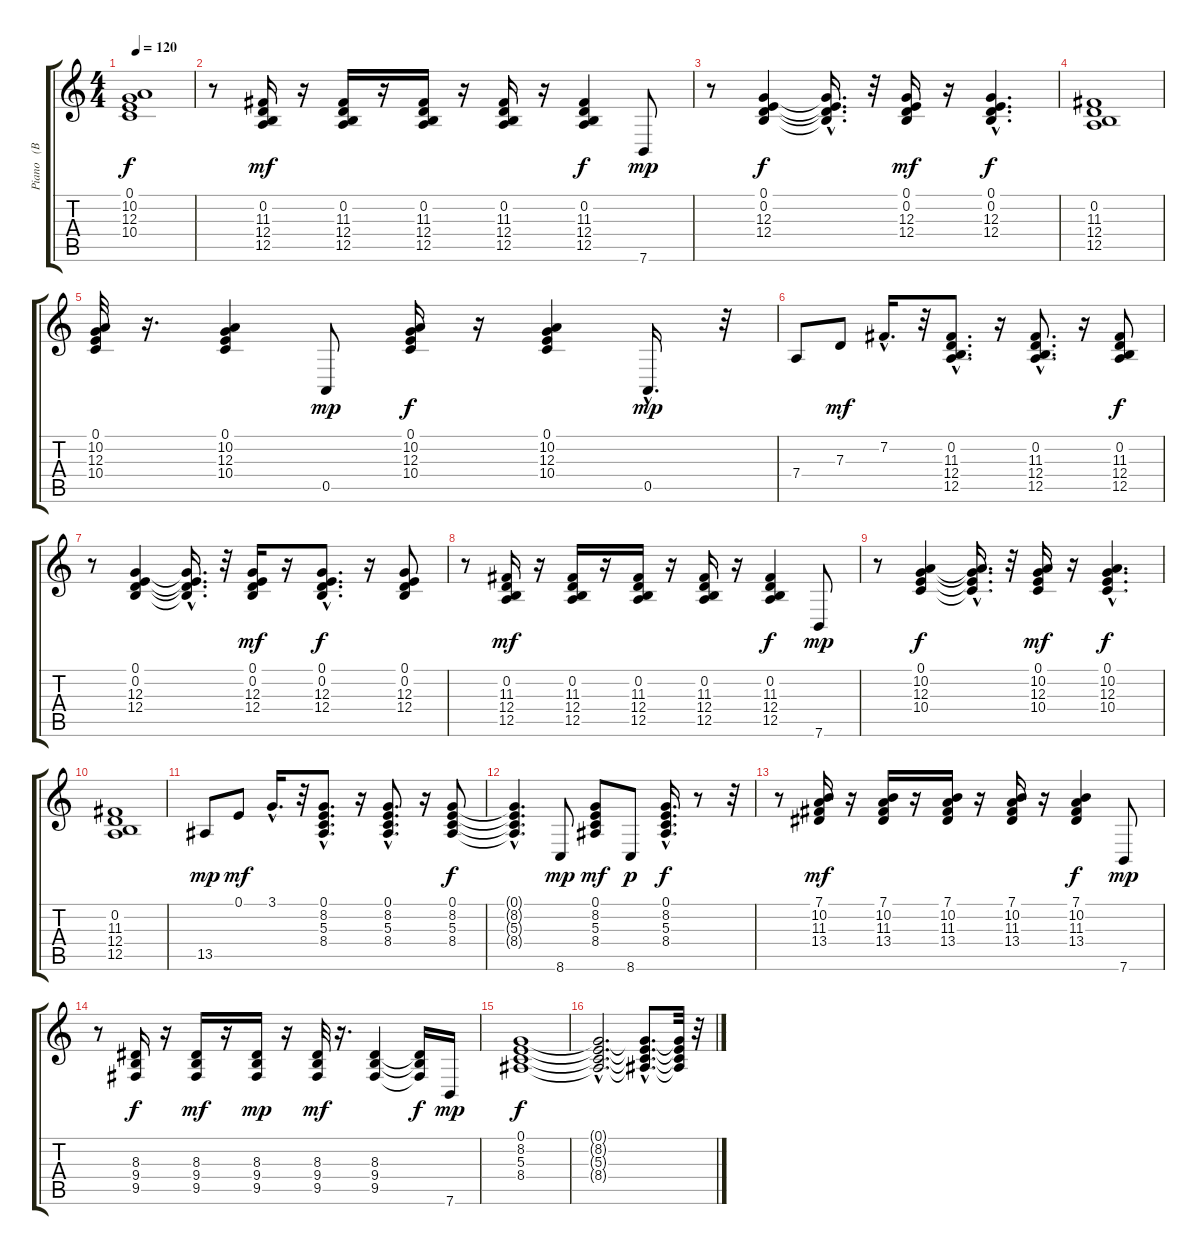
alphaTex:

\track ("Piano   (BB)" "Piano   (B") {instrument electricpiano1}
\staff {score tabs}
\tuning (E4 B3 G3 D3 A2 E2) {hide}
\ts (4 4)
\tempo 120
\clef g2
\ks c
(0.1 10.2 12.3 10.4).1{dy f} |
r.8 (0.2 11.3 12.4 12.5).16{dy mf} r.16 (0.2 11.3 12.4 12.5).16 r.16 (0.2 11.3 12.4 12.5).16 r.16 (0.2 11.3 12.4 12.5).16 r.16 (0.2 11.3 12.4 12.5).4{dy f} 7.6.8{dy mp} |
r.8 (0.1 0.2 12.3 12.4).4{dy f} (0.1{hac t} 0.2{hac t} 12.3{hac t} 12.4{hac t}).16{d} r.32 (0.1 0.2 12.3 12.4).16{dy mf} r.16 (0.1{hac} 0.2{hac} 12.3{hac} 12.4{hac}).4{d dy f} |
(0.2 11.3 12.4 12.5).1 |
(0.1 10.2 12.3 10.4).32 r.16{d} (0.1 10.2 12.3 10.4).4 0.5.8{dy mp} (0.1 10.2 12.3 10.4).16{dy f} r.16 (0.1 10.2 12.3 10.4).4 0.5{hac}.16{d dy mp} r.32 |
7.4.8 7.3.8{dy mf} 7.2{hac}.16{d} r.32 (0.2{hac} 11.3{hac} 12.4{hac} 12.5{hac}).8{d} r.16 (0.2{hac} 11.3{hac} 12.4{hac} 12.5{hac}).8{d} r.16 (0.2 11.3 12.4 12.5).8{dy f} |
r.8 (0.1 0.2 12.3 12.4).4 (0.1{hac t} 0.2{hac t} 12.3{hac t} 12.4{hac t}).16{d} r.32 (0.1 0.2 12.3 12.4).16{dy mf} r.16 (0.1{hac} 0.2{hac} 12.3{hac} 12.4{hac}).8{d dy f} r.16 (0.1 0.2 12.3 12.4).8 |
r.8 (0.2 11.3 12.4 12.5).16{dy mf} r.16 (0.2 11.3 12.4 12.5).16 r.16 (0.2 11.3 12.4 12.5).16 r.16 (0.2 11.3 12.4 12.5).16 r.16 (0.2 11.3 12.4 12.5).4{dy f} 7.6.8{dy mp} |
r.8 (0.1 10.2 12.3 10.4).4{dy f} (0.1{hac t} 10.2{hac t} 12.3{hac t} 10.4{hac t}).16{d} r.32 (0.1 10.2 12.3 10.4).16{dy mf} r.16 (0.1{hac} 10.2{hac} 12.3{hac} 10.4{hac}).4{d dy f} |
(0.2 11.3 12.4 12.5).1 |
13.5.8{dy mp} 0.1.8{dy mf} 3.1{hac}.16{d} r.32 (0.1{hac} 8.2{hac} 5.3{hac} 8.4{hac}).8{d} r.16 (0.1{hac} 8.2{hac} 5.3{hac} 8.4{hac}).8{d} r.16 (0.1 8.2 5.3 8.4).8{dy f} |
(0.1{hac t} 8.2{hac t} 5.3{hac t} 8.4{hac t}).4{d} 8.6.8{dy mp} (0.1 8.2 5.3 8.4).8{dy mf} 8.6.8{dy p} (0.1{hac} 8.2{hac} 5.3{hac} 8.4{hac}).16{d dy f} r.8 r.32 |
r.8 (7.1 10.2 11.3 13.4).16{dy mf} r.16 (7.1 10.2 11.3 13.4).16 r.16 (7.1 10.2 11.3 13.4).16 r.16 (7.1 10.2 11.3 13.4).16 r.16 (7.1 10.2 11.3 13.4).4{dy f} 7.6.8{dy mp} |
r.8 (8.3 9.4 9.5).16{dy f} r.16 (8.3 9.4 9.5).16{dy mf} r.16 (8.3 9.4 9.5).16{dy mp} r.16 (8.3 9.4 9.5).32{dy mf} r.16{d} (8.3 9.4 9.5).4 (8.3{t} 9.4{t} 9.5{t}).16{dy f} 7.6.16{dy mp} |
(0.1 8.2 5.3 8.4).1{dy f} |
(0.1{hac t} 8.2{hac t} 5.3{hac t} 8.4{hac t}).2{d} (0.1{hac t} 8.2{hac t} 5.3{hac t} 8.4{hac t}).8{d} (0.1{t} 8.2{t} 5.3{t} 8.4{t}).32 r.32
